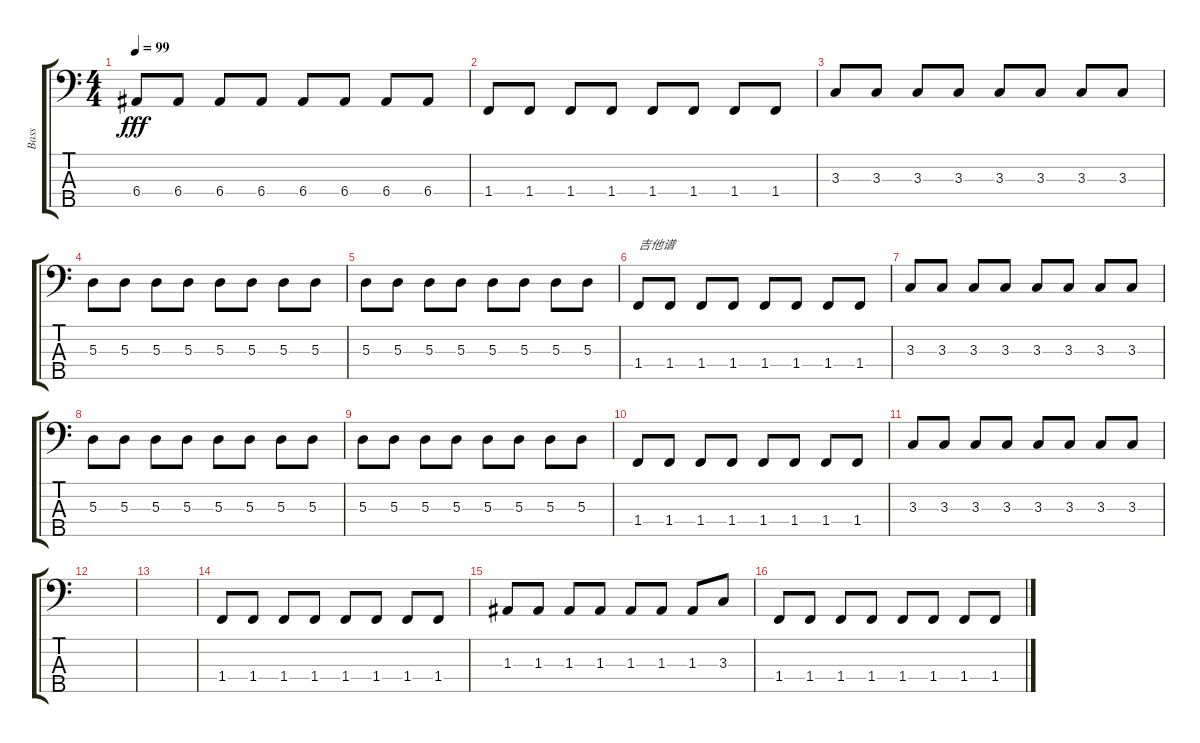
\track ("Bass" "Bass") {instrument electricbassfinger}
\staff {score tabs}
\tuning (G2 D2 A1 E1 B0) {hide}
\ts (4 4)
\tempo 99
\clef f4
\ks c
6.4.8{dy fff} 6.4.8 6.4.8 6.4.8 6.4.8 6.4.8 6.4.8 6.4.8 |
1.4.8 1.4.8 1.4.8 1.4.8 1.4.8 1.4.8 1.4.8 1.4.8 |
3.3.8 3.3.8 3.3.8 3.3.8 3.3.8 3.3.8 3.3.8 3.3.8 |
5.3.8 5.3.8 5.3.8 5.3.8 5.3.8 5.3.8 5.3.8 5.3.8 |
5.3.8 5.3.8 5.3.8 5.3.8 5.3.8 5.3.8 5.3.8 5.3.8 |
1.4.8{txt "吉他谱"} 1.4.8 1.4.8 1.4.8 1.4.8 1.4.8 1.4.8 1.4.8 |
3.3.8 3.3.8 3.3.8 3.3.8 3.3.8 3.3.8 3.3.8 3.3.8 |
5.3.8 5.3.8 5.3.8 5.3.8 5.3.8 5.3.8 5.3.8 5.3.8 |
5.3.8 5.3.8 5.3.8 5.3.8 5.3.8 5.3.8 5.3.8 5.3.8 |
1.4.8 1.4.8 1.4.8 1.4.8 1.4.8 1.4.8 1.4.8 1.4.8 |
3.3.8 3.3.8 3.3.8 3.3.8 3.3.8 3.3.8 3.3.8 3.3.8 |
|
|
1.4.8 1.4.8 1.4.8 1.4.8 1.4.8 1.4.8 1.4.8 1.4.8 |
1.3.8 1.3.8 1.3.8 1.3.8 1.3.8 1.3.8 1.3.8 3.3.8 |
1.4.8 1.4.8 1.4.8 1.4.8 1.4.8 1.4.8 1.4.8 1.4.8
